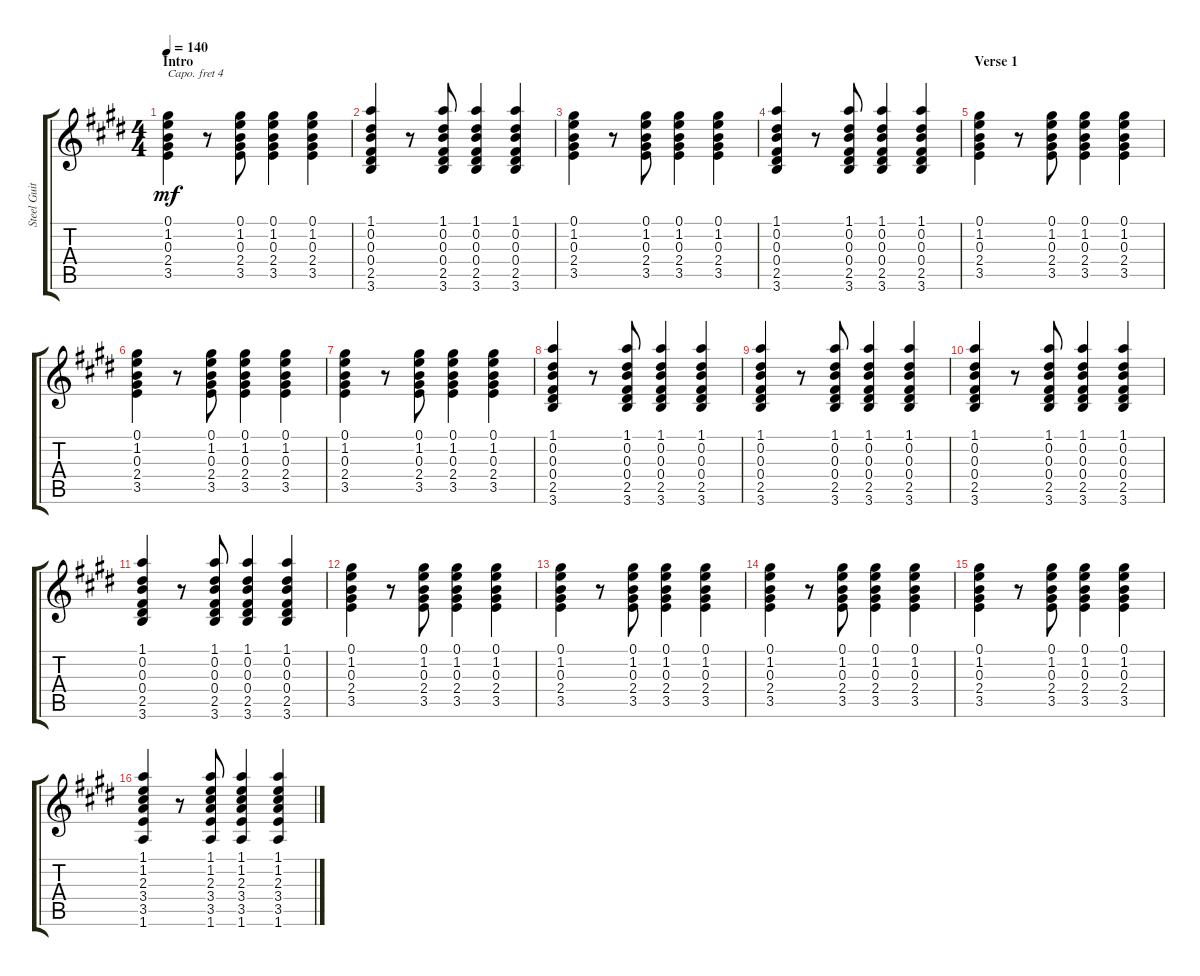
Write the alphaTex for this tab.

\track ("Steel Guitar" "Steel Guit") {instrument acousticguitarsteel}
\staff {score tabs}
\capo 4
\tuning (E4 B3 G3 D3 A2 E2) {hide}
\ts (4 4)
\section ("" "Intro")
\tempo 140
\clef g2
\ks e
(0.1 1.2 0.3 2.4 3.5).4{dy mf instrument acousticguitarsteel} r.8 (0.1 1.2 0.3 2.4 3.5).8 (0.1 1.2 0.3 2.4 3.5).4 (0.1 1.2 0.3 2.4 3.5).4 |
(1.1 0.2 0.3 0.4 2.5 3.6).4 r.8 (1.1 0.2 0.3 0.4 2.5 3.6).8 (1.1 0.2 0.3 0.4 2.5 3.6).4 (1.1 0.2 0.3 0.4 2.5 3.6).4 |
(0.1 1.2 0.3 2.4 3.5).4 r.8 (0.1 1.2 0.3 2.4 3.5).8 (0.1 1.2 0.3 2.4 3.5).4 (0.1 1.2 0.3 2.4 3.5).4 |
(1.1 0.2 0.3 0.4 2.5 3.6).4 r.8 (1.1 0.2 0.3 0.4 2.5 3.6).8 (1.1 0.2 0.3 0.4 2.5 3.6).4 (1.1 0.2 0.3 0.4 2.5 3.6).4 |
\section ("" "Verse 1")
(0.1 1.2 0.3 2.4 3.5).4 r.8 (0.1 1.2 0.3 2.4 3.5).8 (0.1 1.2 0.3 2.4 3.5).4 (0.1 1.2 0.3 2.4 3.5).4 |
(0.1 1.2 0.3 2.4 3.5).4 r.8 (0.1 1.2 0.3 2.4 3.5).8 (0.1 1.2 0.3 2.4 3.5).4 (0.1 1.2 0.3 2.4 3.5).4 |
(0.1 1.2 0.3 2.4 3.5).4 r.8 (0.1 1.2 0.3 2.4 3.5).8 (0.1 1.2 0.3 2.4 3.5).4 (0.1 1.2 0.3 2.4 3.5).4 |
(1.1 0.2 0.3 0.4 2.5 3.6).4 r.8 (1.1 0.2 0.3 0.4 2.5 3.6).8 (1.1 0.2 0.3 0.4 2.5 3.6).4 (1.1 0.2 0.3 0.4 2.5 3.6).4 |
(1.1 0.2 0.3 0.4 2.5 3.6).4 r.8 (1.1 0.2 0.3 0.4 2.5 3.6).8 (1.1 0.2 0.3 0.4 2.5 3.6).4 (1.1 0.2 0.3 0.4 2.5 3.6).4 |
(1.1 0.2 0.3 0.4 2.5 3.6).4 r.8 (1.1 0.2 0.3 0.4 2.5 3.6).8 (1.1 0.2 0.3 0.4 2.5 3.6).4 (1.1 0.2 0.3 0.4 2.5 3.6).4 |
(1.1 0.2 0.3 0.4 2.5 3.6).4 r.8 (1.1 0.2 0.3 0.4 2.5 3.6).8 (1.1 0.2 0.3 0.4 2.5 3.6).4 (1.1 0.2 0.3 0.4 2.5 3.6).4 |
(0.1 1.2 0.3 2.4 3.5).4 r.8 (0.1 1.2 0.3 2.4 3.5).8 (0.1 1.2 0.3 2.4 3.5).4 (0.1 1.2 0.3 2.4 3.5).4 |
(0.1 1.2 0.3 2.4 3.5).4 r.8 (0.1 1.2 0.3 2.4 3.5).8 (0.1 1.2 0.3 2.4 3.5).4 (0.1 1.2 0.3 2.4 3.5).4 |
(0.1 1.2 0.3 2.4 3.5).4 r.8 (0.1 1.2 0.3 2.4 3.5).8 (0.1 1.2 0.3 2.4 3.5).4 (0.1 1.2 0.3 2.4 3.5).4 |
(0.1 1.2 0.3 2.4 3.5).4 r.8 (0.1 1.2 0.3 2.4 3.5).8 (0.1 1.2 0.3 2.4 3.5).4 (0.1 1.2 0.3 2.4 3.5).4 |
(1.1 1.2 2.3 3.4 3.5 1.6).4 r.8 (1.1 1.2 2.3 3.4 3.5 1.6).8 (1.1 1.2 2.3 3.4 3.5 1.6).4 (1.1 1.2 2.3 3.4 3.5 1.6).4
